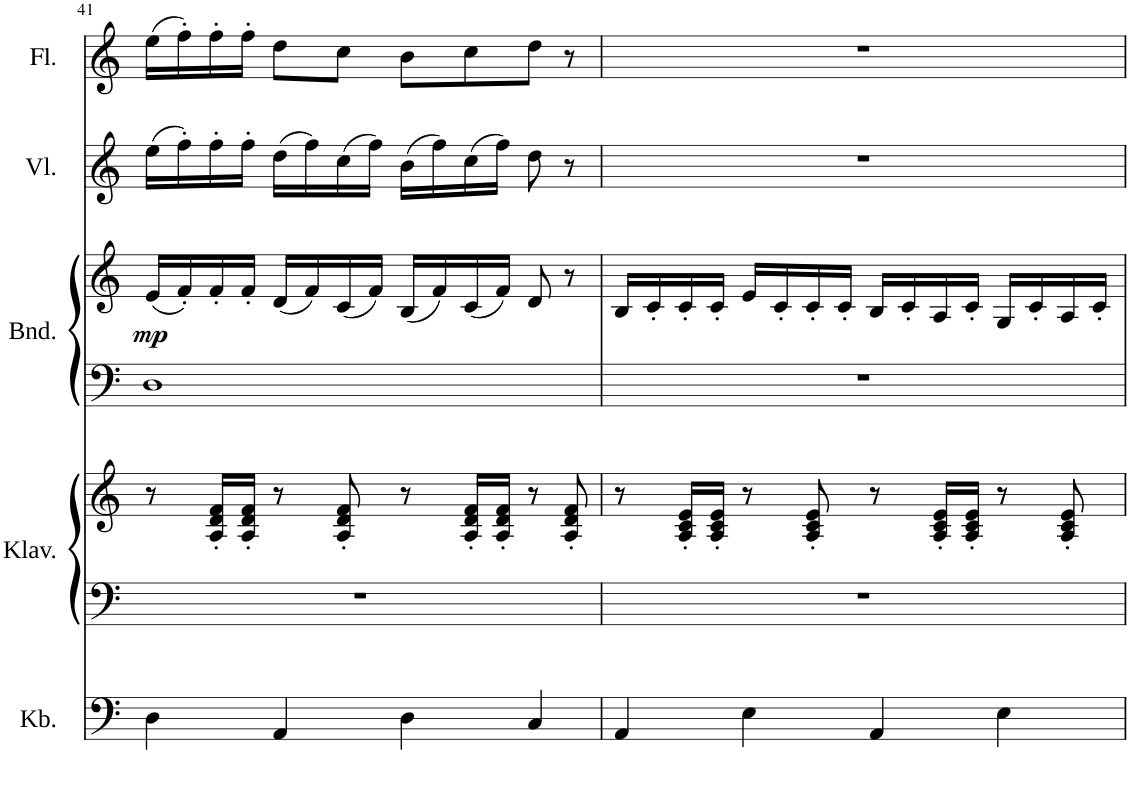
**kern	**kern	**kern	**kern	**kern	**dynam	**kern	**kern
*part5	*part4	*part4	*part3	*part3	*part3	*part2	*part1
*staff7	*staff6	*staff5	*staff4	*staff3	*staff3/4	*staff2	*staff1
*I"Kontrabass	*I"Klavier	*	*I"Bandoneon	*	*	*I"Violine	*I"Flöte
*I'Kb.	*I'Klav.	*	*I'Bnd.	*	*	*I'Vl.	*I'Fl.
!!LO:PB:g=z
*clefF4	*clefF4	*clefG2	*clefF4	*clefG2	*	*clefG2	*clefG2
*Trd7c12	*	*	*	*	*	*	*
*k[]	*k[]	*k[]	*k[]	*k[]	*	*k[]	*k[]
*M4/4	*M4/4	*M4/4	*M4/4	*M4/4	*	*M4/4	*M4/4
=41	=41	=41	=41	=41	=41	=41	=41
!	!	!	!	!	!LO:HP:b	!	!
!	!	!	!	!	!LO:DY:n=1:b	!	!
4D\	1r	8r	1D	(16e/LL	> mp	(16ee\LL	(16ee\LL
.	.	.	.	16f'/)	.	16ff'\)	16ff'\)
.	.	16A/' 16d/' 16f/'LL	.	16f'/	.	16ff'\	16ff'\
.	.	16A/' 16d/' 16f/'JJ	.	16f'/JJ	.	16ff'\JJ	16ff'\JJ
4AA/	.	8r	.	(16d/LL	.	(16dd\LL	8dd\L
.	.	.	.	16f/)	.	16ff\)	.
.	.	8A/' 8d/' 8f/'	.	(16c/	.	(16cc\	8cc\J
.	.	.	.	16f/JJ)	.	16ff\JJ)	.
4D\	.	8r	.	(16B/LL	.	(16b\LL	8b\L
.	.	.	.	16f/)	.	16ff\)	.
.	.	16A/' 16d/' 16f/'LL	.	(16c/	.	(16cc\	8cc\
.	.	16A/' 16d/' 16f/'JJ	.	16f/JJ)	.	16ff\JJ)	.
4C/	.	8r	.	8d/	.	8dd\	8dd\J
.	.	8A/' 8d/' 8f/'	.	8r	.	8r	8r
=42	=42	=42	=42	=42	=42	=42	=42
4AA/	1r	8r	1r	16B/LL	.	1r	1r
.	.	.	.	16c'/	.	.	.
.	.	16A/' 16c/' 16e/'LL	.	16c'/	.	.	.
.	.	16A/' 16c/' 16e/'JJ	.	16c'/JJ	.	.	.
4E\	.	8r	.	16e/LL	.	.	.
.	.	.	.	16c'/	.	.	.
.	.	8A/' 8c/' 8e/'	.	16c'/	.	.	.
.	.	.	.	16c'/JJ	.	.	.
4AA/	.	8r	.	16B/LL	.	.	.
.	.	.	.	16c'/	.	.	.
.	.	16A/' 16c/' 16e/'LL	.	16A/	.	.	.
.	.	16A/' 16c/' 16e/'JJ	.	16c'/JJ	.	.	.
4E\	.	8r	.	16G/LL	.	.	.
.	.	.	.	16c'/	.	.	.
.	.	8A/' 8c/' 8e/'	.	16A/	.	.	.
.	.	.	.	16c'/JJ	.	.	.
.	.	.	.	.	]	.	.
=	=	=	=	=	=	=	=
*-	*-	*-	*-	*-	*-	*-	*-
